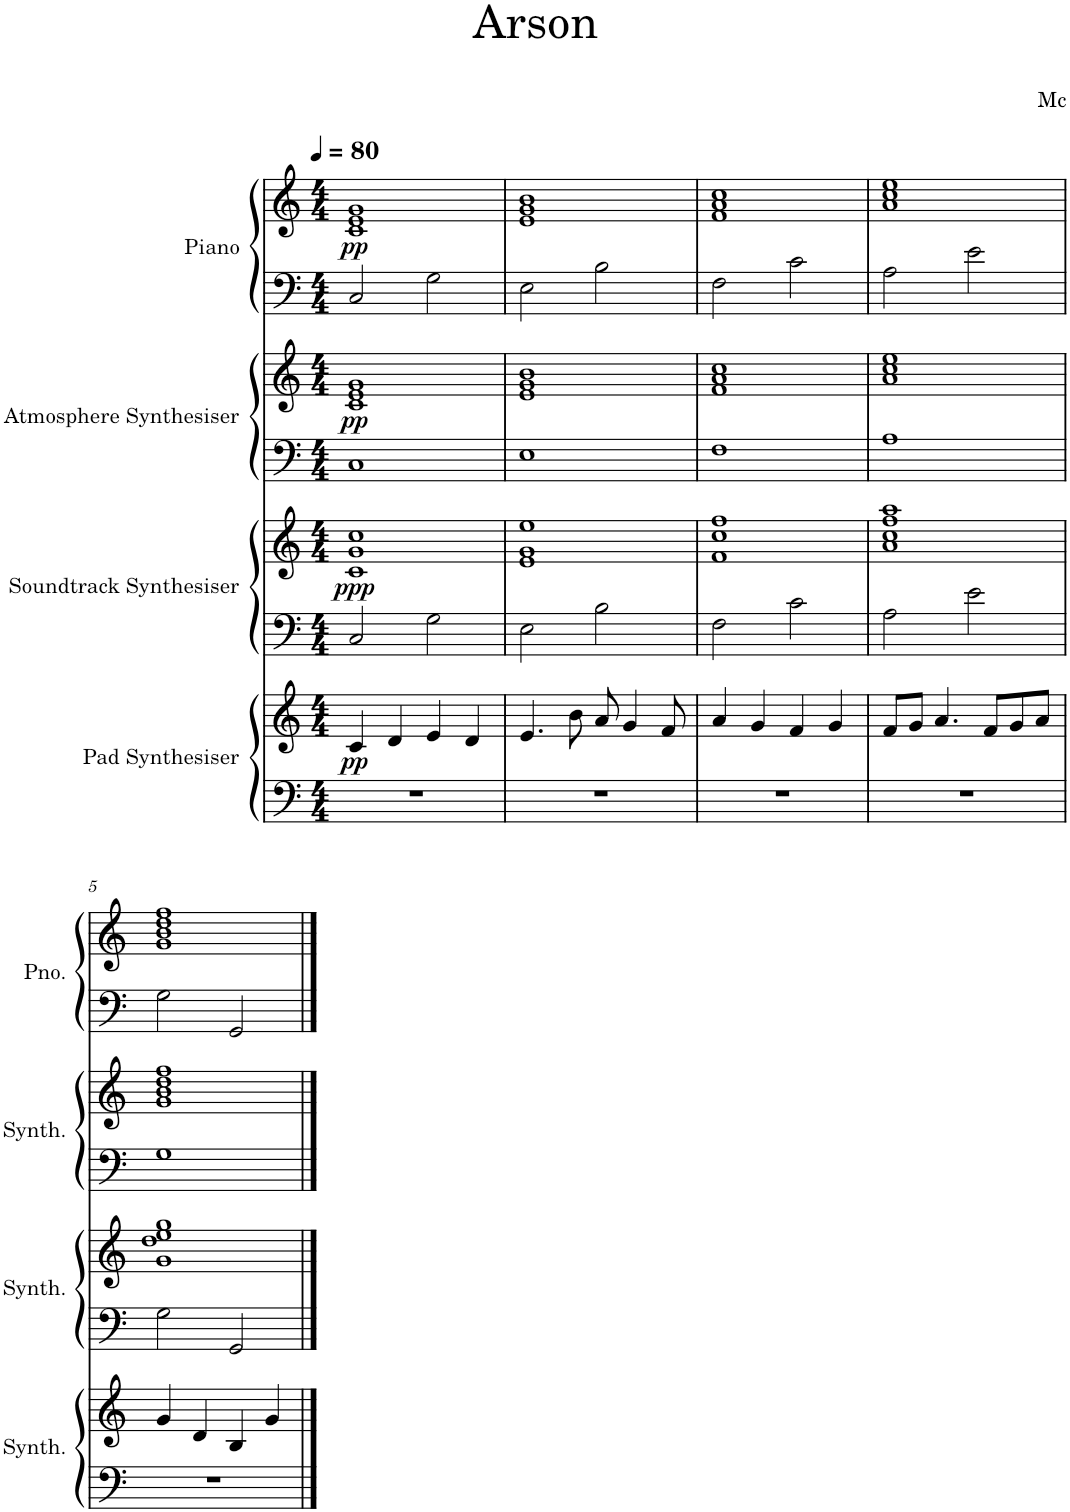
**kern	**kern	**dynam	**kern	**kern	**dynam	**kern	**kern	**dynam	**kern	**kern	**dynam
*part4	*part4	*part4	*part3	*part3	*part3	*part2	*part2	*part2	*part1	*part1	*part1
*staff8	*staff7	*staff7/8	*staff6	*staff5	*staff5/6	*staff4	*staff3	*staff3/4	*staff2	*staff1	*staff1/2
*I"Pad Synthesiser	*	*	*I"Soundtrack Synthesiser	*	*	*I"Atmosphere Synthesiser	*	*	*I"Piano	*	*
*I'Synth.	*	*	*I'Synth.	*	*	*I'Synth.	*	*	*I'Pno.	*	*
*clefF4	*clefG2	*	*clefF4	*clefG2	*	*clefF4	*clefG2	*	*clefF4	*clefG2	*
*k[]	*k[]	*	*k[]	*k[]	*	*k[]	*k[]	*	*k[]	*k[]	*
*M4/4	*M4/4	*	*M4/4	*M4/4	*	*M4/4	*M4/4	*	*M4/4	*M4/4	*
*MM80	*MM80	*	*MM80	*MM80	*	*MM80	*MM80	*	*MM80	*MM80	*
=1	=1	=1	=1	=1	=1	=1	=1	=1	=1	=1	=1
!	!	!LO:DY:b	!	!	!LO:DY:b	!	!	!LO:DY:b	!	!	!LO:DY:b
1r	4c/	pp	2C/	1c 1g 1cc	ppp	1C	1c 1e 1g	pp	2C/	1c 1e 1g	pp
.	4d/	.	.	.	.	.	.	.	.	.	.
.	4e/	.	2G\	.	.	.	.	.	2G\	.	.
.	4d/	.	.	.	.	.	.	.	.	.	.
=2	=2	=2	=2	=2	=2	=2	=2	=2	=2	=2	=2
1r	4.e/	.	2E\	1e 1g 1ee	.	1E	1e 1g 1b	.	2E\	1e 1g 1b	.
.	8b\	.	.	.	.	.	.	.	.	.	.
.	8a/	.	2B\	.	.	.	.	.	2B\	.	.
.	4g/	.	.	.	.	.	.	.	.	.	.
.	8f/	.	.	.	.	.	.	.	.	.	.
=3	=3	=3	=3	=3	=3	=3	=3	=3	=3	=3	=3
1r	4a/	.	2F\	1f 1cc 1ff	.	1F	1f 1a 1cc	.	2F\	1f 1a 1cc	.
.	4g/	.	.	.	.	.	.	.	.	.	.
.	4f/	.	2c\	.	.	.	.	.	2c\	.	.
.	4g/	.	.	.	.	.	.	.	.	.	.
=4	=4	=4	=4	=4	=4	=4	=4	=4	=4	=4	=4
1r	8f/L	.	2A\	1a 1cc 1ff 1aa	.	1A	1a 1cc 1ee	.	2A\	1a 1cc 1ee	.
.	8g/J	.	.	.	.	.	.	.	.	.	.
.	4.a/	.	.	.	.	.	.	.	.	.	.
.	.	.	2e\	.	.	.	.	.	2e\	.	.
.	8f/L	.	.	.	.	.	.	.	.	.	.
.	8g/	.	.	.	.	.	.	.	.	.	.
.	8a/J	.	.	.	.	.	.	.	.	.	.
!!LO:LB:g=z
=5	=5	=5	=5	=5	=5	=5	=5	=5	=5	=5	=5
1r	4g/	.	2G\	1g 1dd 1ee 1gg	.	1G	1g 1b 1dd 1ff	.	2G\	1g 1b 1dd 1ff	.
.	4d/	.	.	.	.	.	.	.	.	.	.
.	4B/	.	2GG/	.	.	.	.	.	2GG/	.	.
.	4g/	.	.	.	.	.	.	.	.	.	.
==	==	==	==	==	==	==	==	==	==	==	==
*-	*-	*-	*-	*-	*-	*-	*-	*-	*-	*-	*-
